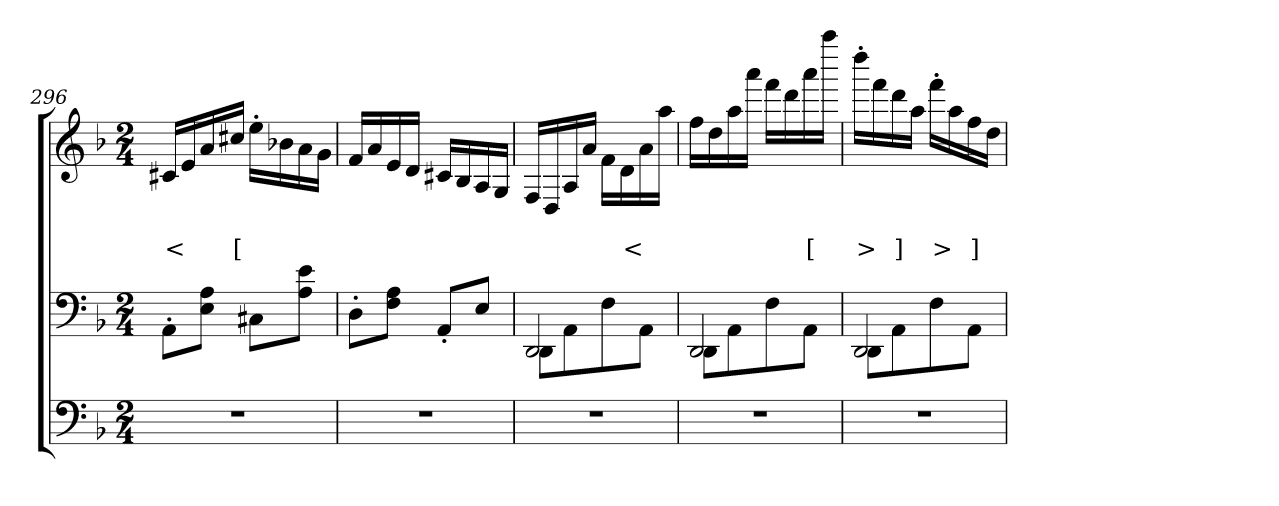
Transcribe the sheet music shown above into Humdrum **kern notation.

**kern	**kern	**kern	**text	**text
*part3	*part2	*part1	*part1	*part1
*staff3	*staff2	*staff1	*staff1	*staff1
*clefF4	*clefF4	*clefG2	*	*
*k[b-]	*k[b-]	*k[b-]	*	*
*M2/4	*M2/4	*M2/4	*	*
=296	=296	=296	=296	=296
2r	8AA'>L	16c#XLL	.	<
.	.	16e	.	.
.	8A 8EJ	16a	.	.
.	.	16cc#JJ	.	[
.	8C#XL	16ee'>LL	.	.
.	.	16b-X	.	.
.	8e 8AJ	16a	.	.
.	.	16gJJ	.	.
=297	=297	=297	=297	=297
2r	8D'>L	16fLL	.	.
.	.	16a	.	.
.	8A 8FJ	16e	.	.
.	.	16dJJ	.	.
.	8AA'>/L	16c#XLL	.	.
.	.	16B-	.	.
.	8EJ	16A	.	.
.	.	16GJJ	.	.
=298	=298	=298	=298	=298
*	*^	*	*	*
2r	2DD	8DDL	16FLL	.	.
.	.	.	16D	.	.
.	.	8AA	16A	.	.
.	.	.	16aJJ	.	.
.	.	8F	16fLL	.	.
.	.	.	16d	.	<
.	.	8AAJ	16a	.	.
.	.	.	16aaJJ	.	.
=299	=299	=299	=299	=299	=299
2r	2DD	8DDL	16ffLL	.	.
.	.	.	16dd	.	.
.	.	8AA	16aa	.	.
.	.	.	16aaaJJ	.	.
.	.	8F	16fffLL	.	.
.	.	.	16ddd	.	.
.	.	8AAJ	16aaa	.	[
.	.	.	16aaaaJJ	.	.
=300	=300	=300	=300	=300	=300
2r	2DD	8DDL	16dddd'>LL	.	>
.	.	.	16fff	.	.
.	.	8AA	16ddd	.	]
.	.	.	16aaJJ	.	.
.	.	8F	16fff'>LL	.	>
.	.	.	16aa	.	.
.	.	8AAJ	16ff	.	]
.	.	.	16ddJJ	.	.
*	*v	*v	*	*	*
=	=	=	=	=
*-	*-	*-	*-	*-
